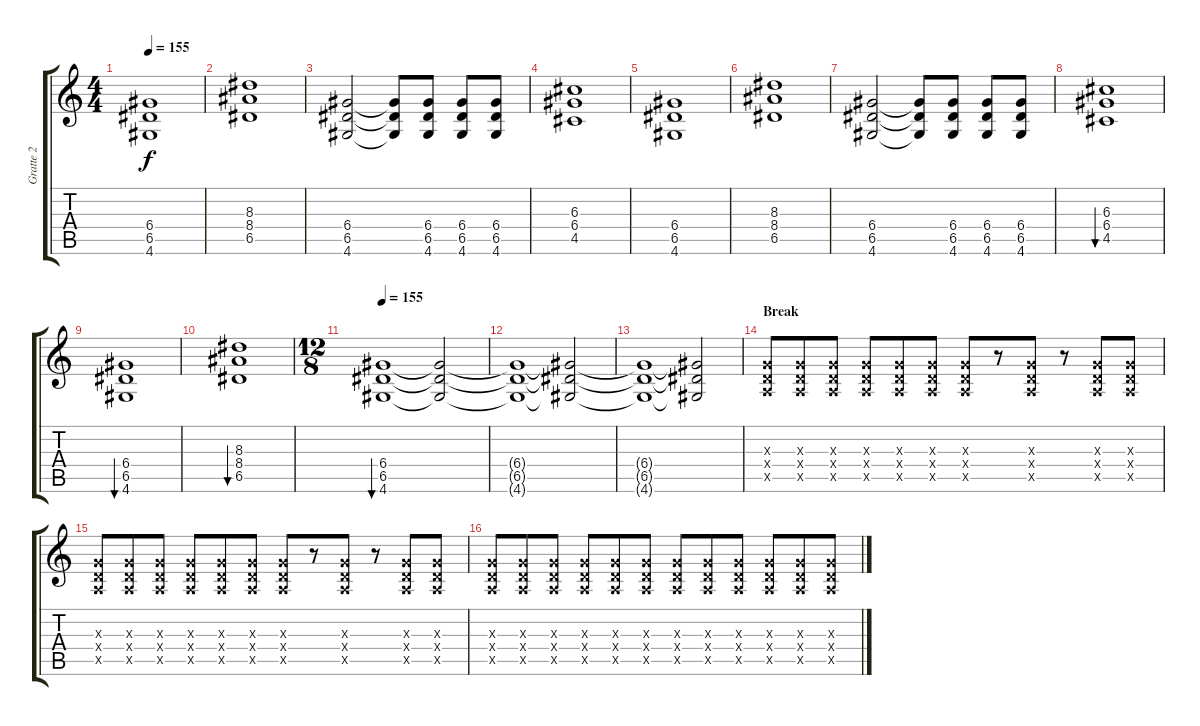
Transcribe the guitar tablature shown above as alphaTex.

\track ("Gratte 2" "Gratte 2") {instrument overdrivenguitar}
\staff {score tabs}
\tuning (E4 B3 G3 D3 A2 E2) {hide}
\ts (4 4)
\tempo 155
\clef g2
\ks c
(6.4 6.5 4.6).1{dy f} |
(8.3 8.4 6.5).1 |
(6.4 6.5 4.6).2 (6.4{t} 6.5{t} 4.6{t}).8 (6.4 6.5 4.6).8 (6.4 6.5 4.6).8 (6.4 6.5 4.6).8 |
(6.3 6.4 4.5).1 |
(6.4 6.5 4.6).1 |
(8.3 8.4 6.5).1 |
(6.4 6.5 4.6).2 (6.4{t} 6.5{t} 4.6{t}).8 (6.4 6.5 4.6).8 (6.4 6.5 4.6).8 (6.4 6.5 4.6).8 |
(6.3 6.4 4.5).1{bu 240} |
(6.4 6.5 4.6).1{bu 240} |
(8.3 8.4 6.5).1{bu 240} |
\ts (12 8)
\tempo 155
(6.4 6.5 4.6).1{bu 240} (6.4{t} 6.5{t} 4.6{t}).2 |
(6.4{t} 6.5{t} 4.6{t}).1 (6.4{t} 6.5{t} 4.6{t}).2 |
(6.4{t} 6.5{t} 4.6{t}).1 (6.4{t} 6.5{t} 4.6{t}).2 |
\section ("" "Break")
(0.3{x} 0.4{x} 0.5{x}).8 (0.3{x} 0.4{x} 0.5{x}).8 (0.3{x} 0.4{x} 0.5{x}).8 (0.3{x} 0.4{x} 0.5{x}).8 (0.3{x} 0.4{x} 0.5{x}).8 (0.3{x} 0.4{x} 0.5{x}).8 (0.3{x} 0.4{x} 0.5{x}).8 r.8 (0.3{x} 0.4{x} 0.5{x}).8 r.8 (0.3{x} 0.4{x} 0.5{x}).8 (0.3{x} 0.4{x} 0.5{x}).8 |
(0.3{x} 0.4{x} 0.5{x}).8 (0.3{x} 0.4{x} 0.5{x}).8 (0.3{x} 0.4{x} 0.5{x}).8 (0.3{x} 0.4{x} 0.5{x}).8 (0.3{x} 0.4{x} 0.5{x}).8 (0.3{x} 0.4{x} 0.5{x}).8 (0.3{x} 0.4{x} 0.5{x}).8 r.8 (0.3{x} 0.4{x} 0.5{x}).8 r.8 (0.3{x} 0.4{x} 0.5{x}).8 (0.3{x} 0.4{x} 0.5{x}).8 |
(0.3{x} 0.4{x} 0.5{x}).8 (0.3{x} 0.4{x} 0.5{x}).8 (0.3{x} 0.4{x} 0.5{x}).8 (0.3{x} 0.4{x} 0.5{x}).8 (0.3{x} 0.4{x} 0.5{x}).8 (0.3{x} 0.4{x} 0.5{x}).8 (0.3{x} 0.4{x} 0.5{x}).8 (0.3{x} 0.4{x} 0.5{x}).8 (0.3{x} 0.4{x} 0.5{x}).8 (0.3{x} 0.4{x} 0.5{x}).8 (0.3{x} 0.4{x} 0.5{x}).8 (0.3{x} 0.4{x} 0.5{x}).8
